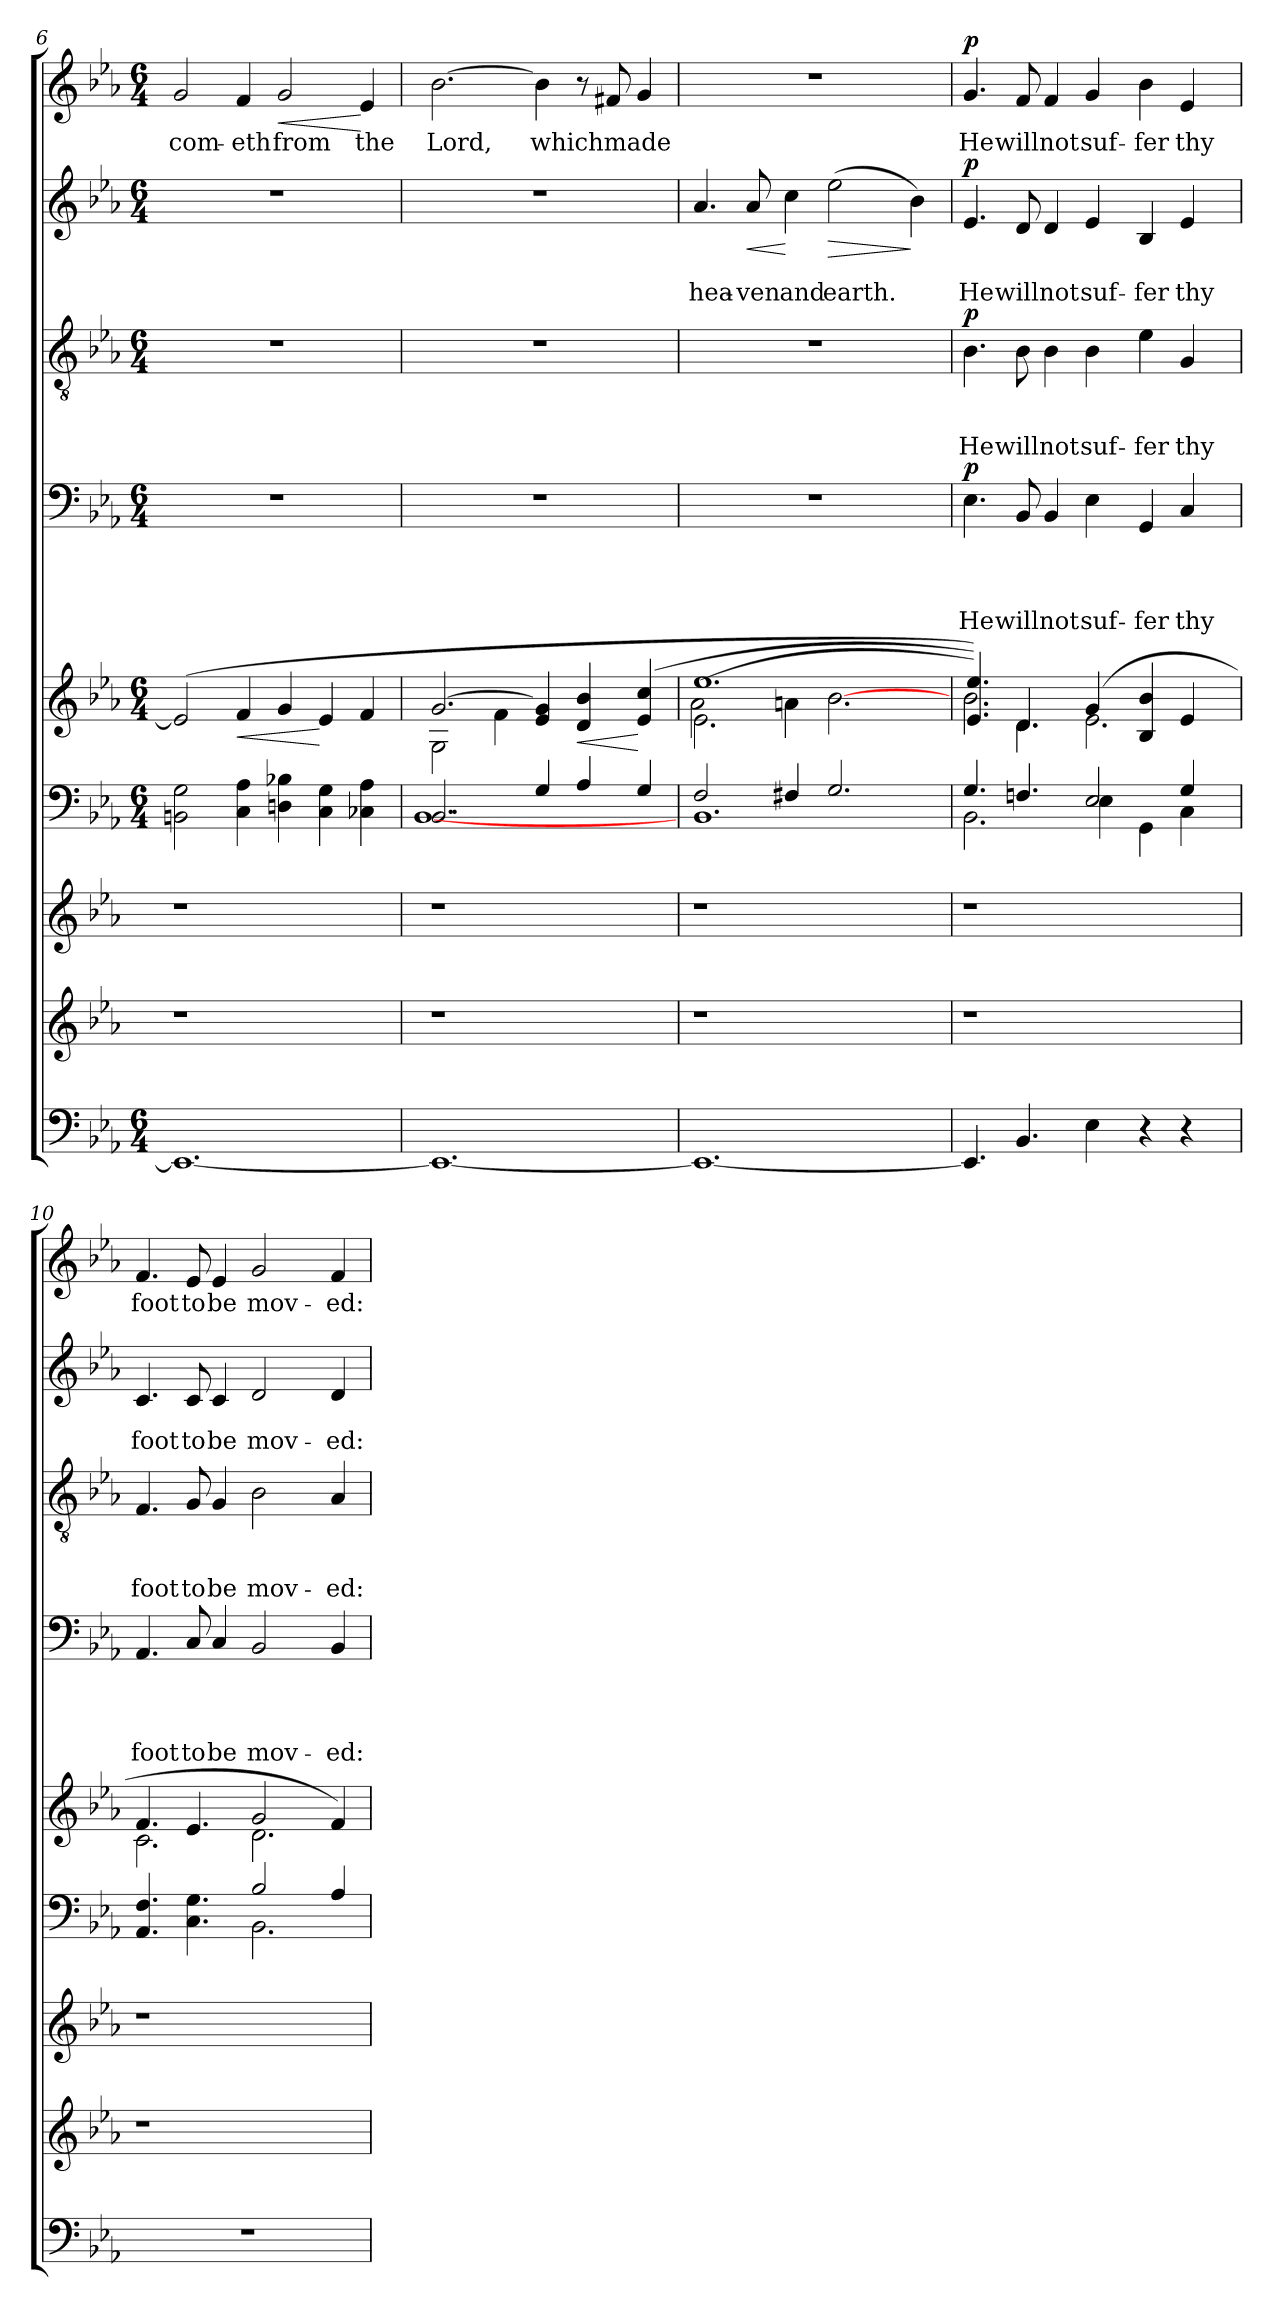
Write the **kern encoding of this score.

**kern	**kern	**kern	**kern	**kern	**dynam	**kern	**text	**text	**text	**text	**dynam	**kern	**text	**text	**text	**dynam	**kern	**text	**text	**dynam	**kern	**text	**dynam
*part8	*part7	*part6	*part5	*part5	*part5	*part4	*part4	*part4	*part4	*part4	*part4	*part3	*part3	*part3	*part3	*part3	*part2	*part2	*part2	*part2	*part1	*part1	*part1
*staff9	*staff8	*staff7	*staff6	*staff5	*staff5/6	*staff4	*staff4	*staff4	*staff4	*staff4	*staff4	*staff3	*staff3	*staff3	*staff3	*staff3	*staff2	*staff2	*staff2	*staff2	*staff1	*staff1	*staff1
*clefF4	*clefG2	*clefG2	*clefF4	*clefG2	*	*clefF4	*	*	*	*	*	*clefGv2	*	*	*	*	*clefG2	*	*	*	*clefG2	*	*
*k[b-e-a-]	*k[b-e-a-]	*k[b-e-a-]	*k[b-e-a-]	*k[b-e-a-]	*	*k[b-e-a-]	*	*	*	*	*	*k[b-e-a-]	*	*	*	*	*k[b-e-a-]	*	*	*	*k[b-e-a-]	*	*
*E-:	*E-:	*E-:	*E-:	*E-:	*	*E-:	*	*	*	*	*	*E-:	*	*	*	*	*E-:	*	*	*	*E-:	*	*
*M6/4	*	*	*M6/4	*M6/4	*	*M6/4	*	*	*	*	*	*M6/4	*	*	*	*	*M6/4	*	*	*	*M6/4	*	*
=6	=6	=6	=6	=6	=6	=6	=6	=6	=6	=6	=6	=6	=6	=6	=6	=6	=6	=6	=6	=6	=6	=6	=6
!	!	!	!	!	!	!	!	!	!	!	!	!	!	!	!	!	!	!	!	!	!	!LO:LY:b	!
1.EE-_	1r	1r	2BBn\ 2G\	(2e-/]	.	1.r	.	.	.	.	.	1.r	.	.	.	.	1.r	.	.	.	2g/	com-	.
!	!	!	!	!	!LO:HP:b	!	!	!	!	!	!	!	!	!	!	!	!	!	!	!	!	!LO:LY:b:rj	!
.	.	.	4C\ 4A-\	4f/	<	.	.	.	.	.	.	.	.	.	.	.	.	.	.	.	4f/	-eth	.
!	!	!	!	!	!	!	!	!	!	!	!	!	!	!	!	!	!	!	!	!	!	!LO:LY:b	!LO:HP:b
.	.	.	4Dn\ 4B-X\	4g/	.	.	.	.	.	.	.	.	.	.	.	.	.	.	.	.	2g/	from	<
.	2ryy	2ryy	4C\ 4G\	4e-/	[	.	.	.	.	.	.	.	.	.	.	.	.	.	.	.	.	.	.
!	!	!	!	!	!	!	!	!	!	!	!	!	!	!	!	!	!	!	!	!	!	!LO:LY:b	!
.	.	.	4C-X\ 4A-\	4f/	.	.	.	.	.	.	.	.	.	.	.	.	.	.	.	.	4e-/	the	[
=7	=7	=7	=7	=7	=7	=7	=7	=7	=7	=7	=7	=7	=7	=7	=7	=7	=7	=7	=7	=7	=7	=7	=7
*	*	*	*^	*^	*	*	*	*	*	*	*	*	*	*	*	*	*	*	*	*	*	*	*
!	!	!	!	!	!	!	!	!	!	!	!	!	!	!	!	!	!	!	!	!	!	!	!	!LO:LY:b	!
1.EE-_	1r	1r	2.BB-/	[>1.BB-	[>2.g/	2G\	.	1.r	.	.	.	.	.	1.r	.	.	.	.	1.r	.	.	.	[>2.b-\	Lord,	.
.	.	.	.	.	.	4f\	.	.	.	.	.	.	.	.	.	.	.	.	.	.	.	.	.	.	.
!	!	!	!	!	!	!	!	!	!	!	!	!	!	!	!	!	!	!	!	!	!	!	!	!LO:LY:b	!
.	.	.	4G/	.	4e-/ 4g/]	2.ryy	.	.	.	.	.	.	.	.	.	.	.	.	.	.	.	.	4b-\]	whichmade	.
!	!	!	!	!	!	!	!LO:HP:b	!	!	!	!	!	!	!	!	!	!	!	!	!	!	!	!	!	!
.	2ryy	2ryy	4A-/	.	4d/ 4b-/	.	<	.	.	.	.	.	.	.	.	.	.	.	.	.	.	.	8r	.	.
.	.	.	.	.	.	.	.	.	.	.	.	.	.	.	.	.	.	.	.	.	.	.	8f#X/	.	.
.	.	.	4G/	.	(4e-/ 4cc/	.	[	.	.	.	.	.	.	.	.	.	.	.	.	.	.	.	4g/	.	.
!!LO:PB:g=z
=8	=8	=8	=8	=8	=8	=8	=8	=8	=8	=8	=8	=8	=8	=8	=8	=8	=8	=8	=8	=8	=8	=8	=8	=8	=8
*	*	*	*	*	*	*^	*	*	*	*	*	*	*	*	*	*	*	*	*	*	*	*	*	*	*
!	!	!	!	!	!	!	!	!	!LO:N:vis=1	!	!	!	!	!	!LO:N:vis=1	!	!	!	!	!	!	!LO:LY:b	!	!LO:N:vis=1	!	!
1.EE-_	1r	1r	1.BB-	2F/	1.ee-	(<2.e-\	2a-\	.	1.r	.	.	.	.	.	1.r	.	.	.	.	4.a-/	.	hea-	.	1.r	.	.
!	!	!	!	!	!	!	!	!	!	!	!	!	!	!	!	!	!	!	!	!	!	!LO:LY:b	!LO:HP:b	!	!	!
.	.	.	.	.	.	.	.	.	.	.	.	.	.	.	.	.	.	.	.	8a-/	.	-ven	<	.	.	.
!	!	!	!	!	!	!	!	!	!	!	!	!	!	!	!	!	!	!	!	!	!	!LO:LY:b	!	!	!	!
.	.	.	.	4F#X/	.	.	4an\	.	.	.	.	.	.	.	.	.	.	.	.	4cc\	.	and	[	.	.	.
!	!	!	!	!	!	!	!	!	!	!	!	!	!	!	!	!	!	!	!	!	!	!LO:LY:b	!LO:HP:b	!	!	!
.	.	.	.	2.G/	.	2.ryy	[>2.b-\	.	.	.	.	.	.	.	.	.	.	.	.	(>2ee-\	.	earth.	>	.	.	.
.	2ryy	2ryy	.	.	.	.	.	.	.	.	.	.	.	.	.	.	.	.	.	.	.	.	.	.	.	.
.	.	.	.	.	.	.	.	.	.	.	.	.	.	.	.	.	.	.	.	4b-\)	.	.	]	.	.	.
=9	=9	=9	=9	=9	=9	=9	=9	=9	=9	=9	=9	=9	=9	=9	=9	=9	=9	=9	=9	=9	=9	=9	=9	=9	=9	=9
*	*	*	*	*^	*	*	*	*	*	*	*	*	*	*	*	*	*	*	*	*	*	*	*	*	*	*
!	!	!	!	!	!	!	!	!	!	!	!	!	!	!LO:LY:b	!LO:DY:a	!	!	!	!LO:LY:b	!LO:DY:a	!	!	!LO:LY:b	!LO:DY:a	!	!LO:LY:b	!LO:DY:a
4.EE-/]	1r	1r	2.BB-\	4.G/	2.ryy	2.b-\	4.e-/ 4.ee-/)))	4.ryy	.	4.E-\	.	.	.	He	p	4.B-\	.	.	He	p	4.e-/	.	He	p	4.g/	He	p
!	!	!	!	!	!	!	!	!	!	!	!	!	!	!LO:LY:b:rj	!	!	!	!	!LO:LY:b	!	!	!	!LO:LY:b	!	!	!LO:LY:b	!
4.BB-/	.	.	.	4.Fn/	.	.	4.d\	4.d/	.	8BB-/	.	.	.	will	.	8B-\	.	.	will	.	8d/	.	will	.	8f/	will	.
!	!	!	!	!	!	!	!	!	!	!	!	!	!	!LO:LY:b	!	!	!	!	!LO:LY:b	!	!	!	!LO:LY:b	!	!	!LO:LY:b	!
.	.	.	.	.	.	.	.	.	.	4BB-/	.	.	.	not	.	4B-\	.	.	not	.	4d/	.	not	.	4f/	not	.
!	!	!	!	!	!	!	!	!	!	!	!	!	!	!LO:LY:b	!	!	!	!	!LO:LY:b	!	!	!	!LO:LY:b	!	!	!LO:LY:b	!
4E-\	.	.	2E-/	16.ryy	4E-\	(4g/	2.ryy	2.e-\	.	4E-\	.	.	.	suf-	.	4B-\	.	.	suf-	.	4e-/	.	suf-	.	4g/	suf-	.
.	.	.	.	2ryy	.	.	.	.	.	.	.	.	.	.	.	.	.	.	.	.	.	.	.	.	.	.	.
!	!	!	!	!	!	!	!	!	!	!	!	!	!	!LO:LY:b:rj	!	!	!	!	!LO:LY:b:rj	!	!	!	!LO:LY:b:rj	!	!	!LO:LY:b:rj	!
4r	2ryy	2ryy	.	.	4GG\	4B-/ 4b-/	.	.	.	4GG/	.	.	.	-fer	.	4e-\	.	.	-fer	.	4B-/	.	-fer	.	4b-\	-fer	.
!	!	!	!	!	!	!	!	!	!	!	!	!	!	!LO:LY:b	!	!	!	!	!LO:LY:b	!	!	!	!LO:LY:b	!	!	!LO:LY:b	!
4r	.	.	4C\	.	4G/	4e-/	.	.	.	4C/	.	.	.	thy	.	4G/	.	.	thy	.	4e-/	.	thy	.	4e-/	thy	.
.	.	.	.	8ryy	.	.	.	.	.	.	.	.	.	.	.	.	.	.	.	.	.	.	.	.	.	.	.
.	.	.	.	32ryy	.	.	.	.	.	.	.	.	.	.	.	.	.	.	.	.	.	.	.	.	.	.	.
*	*	*	*	*v	*v	*	*	*	*	*	*	*	*	*	*	*	*	*	*	*	*	*	*	*	*	*	*
*	*	*	*	*	*v	*v	*v	*	*	*	*	*	*	*	*	*	*	*	*	*	*	*	*	*	*	*
=10	=10	=10	=10	=10	=10	=10	=10	=10	=10	=10	=10	=10	=10	=10	=10	=10	=10	=10	=10	=10	=10	=10	=10	=10
!LO:N:vis=1	!	!	!	!	!	!	!	!	!	!	!LO:LY:b	!	!	!	!	!LO:LY:b	!	!	!	!LO:LY:b	!	!	!LO:LY:b	!
*	*	*	*	*	*^	*	*	*	*	*	*	*	*	*	*	*	*	*	*	*	*	*	*	*
1.r	1r	1r	4.AA-/ 4.F/	2.ryy	4.f/	2.c\	.	4.AA-/	.	.	.	foot	.	4.F/	.	.	foot	.	4.c/	.	foot	.	4.f/	foot	.
!	!	!	!	!	!	!	!	!	!	!	!	!LO:LY:b	!	!	!	!	!LO:LY:b	!	!	!	!LO:LY:b	!	!	!LO:LY:b	!
.	.	.	4.C\ 4.G\	.	4.e-/	.	.	8C/	.	.	.	to	.	8G/	.	.	to	.	8c/	.	to	.	8e-/	to	.
!	!	!	!	!	!	!	!	!	!	!	!	!LO:LY:b	!	!	!	!	!LO:LY:b	!	!	!	!LO:LY:b	!	!	!LO:LY:b	!
.	.	.	.	.	.	.	.	4C/	.	.	.	be	.	4G/	.	.	be	.	4c/	.	be	.	4e-/	be	.
!	!	!	!	!	!	!	!	!	!	!	!	!LO:LY:b	!	!	!	!	!LO:LY:b	!	!	!	!LO:LY:b	!	!	!LO:LY:b	!
.	.	.	2B-/	2.BB-\	2g/	2.d\	.	2BB-/	.	.	.	mov-	.	2B-\	.	.	mov-	.	2d/	.	mov-	.	2g/	mov-	.
.	2ryy	2ryy	.	.	.	.	.	.	.	.	.	.	.	.	.	.	.	.	.	.	.	.	.	.	.
!	!	!	!	!	!	!	!	!	!	!	!	!LO:LY:b	!	!	!	!	!LO:LY:b	!	!	!	!LO:LY:b	!	!	!LO:LY:b	!
.	.	.	4A-/	.	4f/)	.	.	4BB-/	.	.	.	-ed:	.	4A-/	.	.	-ed:	.	4d/	.	-ed:	.	4f/	-ed:	.
*	*	*	*v	*v	*	*	*	*	*	*	*	*	*	*	*	*	*	*	*	*	*	*	*	*	*
*	*	*	*	*v	*v	*	*	*	*	*	*	*	*	*	*	*	*	*	*	*	*	*	*	*
=	=	=	=	=	=	=	=	=	=	=	=	=	=	=	=	=	=	=	=	=	=	=	=
*-	*-	*-	*-	*-	*-	*-	*-	*-	*-	*-	*-	*-	*-	*-	*-	*-	*-	*-	*-	*-	*-	*-	*-
